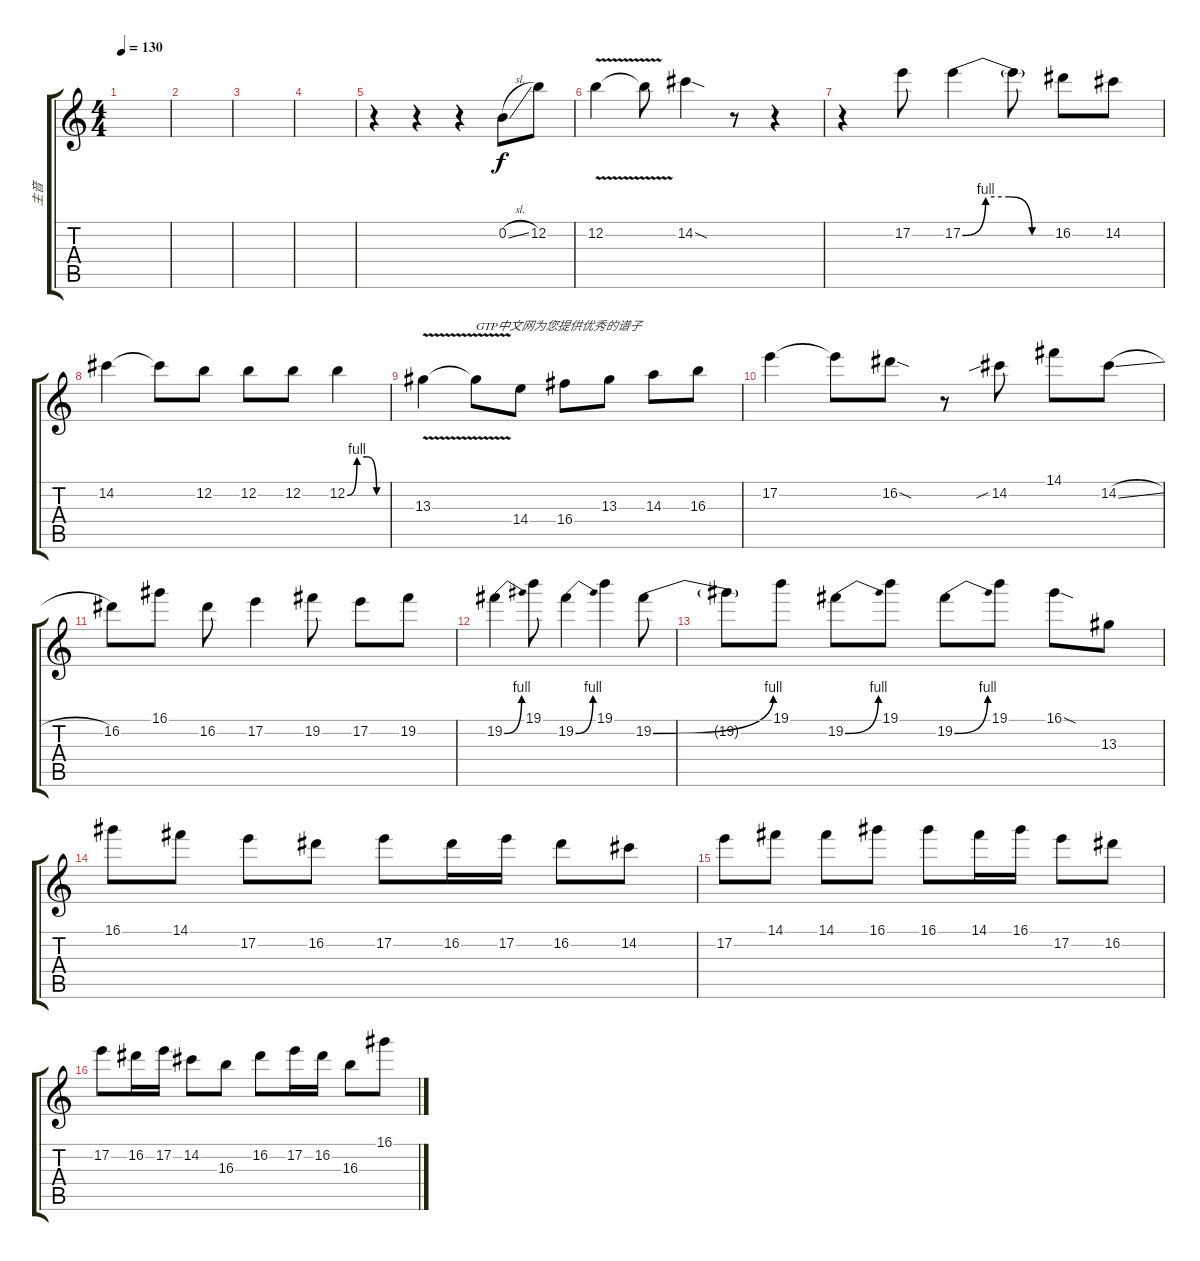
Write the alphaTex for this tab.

\track ("主音" "主音") {instrument distortionguitar}
\staff {score tabs}
\tuning (E4 B3 G3 D3 A2 E2) {hide}
\ts (4 4)
\tempo 130
\clef g2
\ks c
|
|
|
|
r.4 r.4 r.4 0.2{sl}.8 12.2.8 |
12.2{v}.4 12.2{t}.8 14.2{sod}.4 r.8 r.4 |
r.4 17.2.8 17.2{be (custom 0 0 15 4 30 4 45 0 60 0)}.4 17.2{t}.8 16.2.8 14.2.8 |
14.2.4 14.2{t}.8 12.2.8 12.2.8 12.2.8 12.2{be (custom 0 0 15 4 30 4 45 0 60 0)}.4 |
13.3{v}.4 13.3{t}.8{txt "GTP中文网为您提供优秀的谱子"} 14.4.8 16.4.8 13.3.8 14.3.8 16.3.8 |
17.2.4 17.2{t}.8 16.2{sod}.8 r.8 14.2{sib}.8 14.1.8 14.2{sl}.8 |
16.2.8 16.1.8 16.2.8 17.2.4 19.2.8 17.2.8 19.2.8 |
19.2{be (bend 0 0 60 4)}.4 19.1.8 19.2{be (bend 0 0 60 4)}.4 19.1.4 19.2{be (bend 0 0 60 4)}.8 |
19.2{t}.8 19.1.8 19.2{be (bend 0 0 60 4)}.8 19.1.8 19.2{be (bend 0 0 60 4)}.8 19.1.8 16.1{sod}.8 13.3.8 |
16.1.8 14.1.8 17.2.8 16.2.8 17.2.8 16.2.16 17.2.16 16.2.8 14.2.8 |
17.2.8 14.1.8 14.1.8 16.1.8 16.1.8 14.1.16 16.1.16 17.2.8 16.2.8 |
17.2.8 16.2.16 17.2.16 14.2.8 16.3.8 16.2.8 17.2.16 16.2.16 16.3.8 16.1.8
